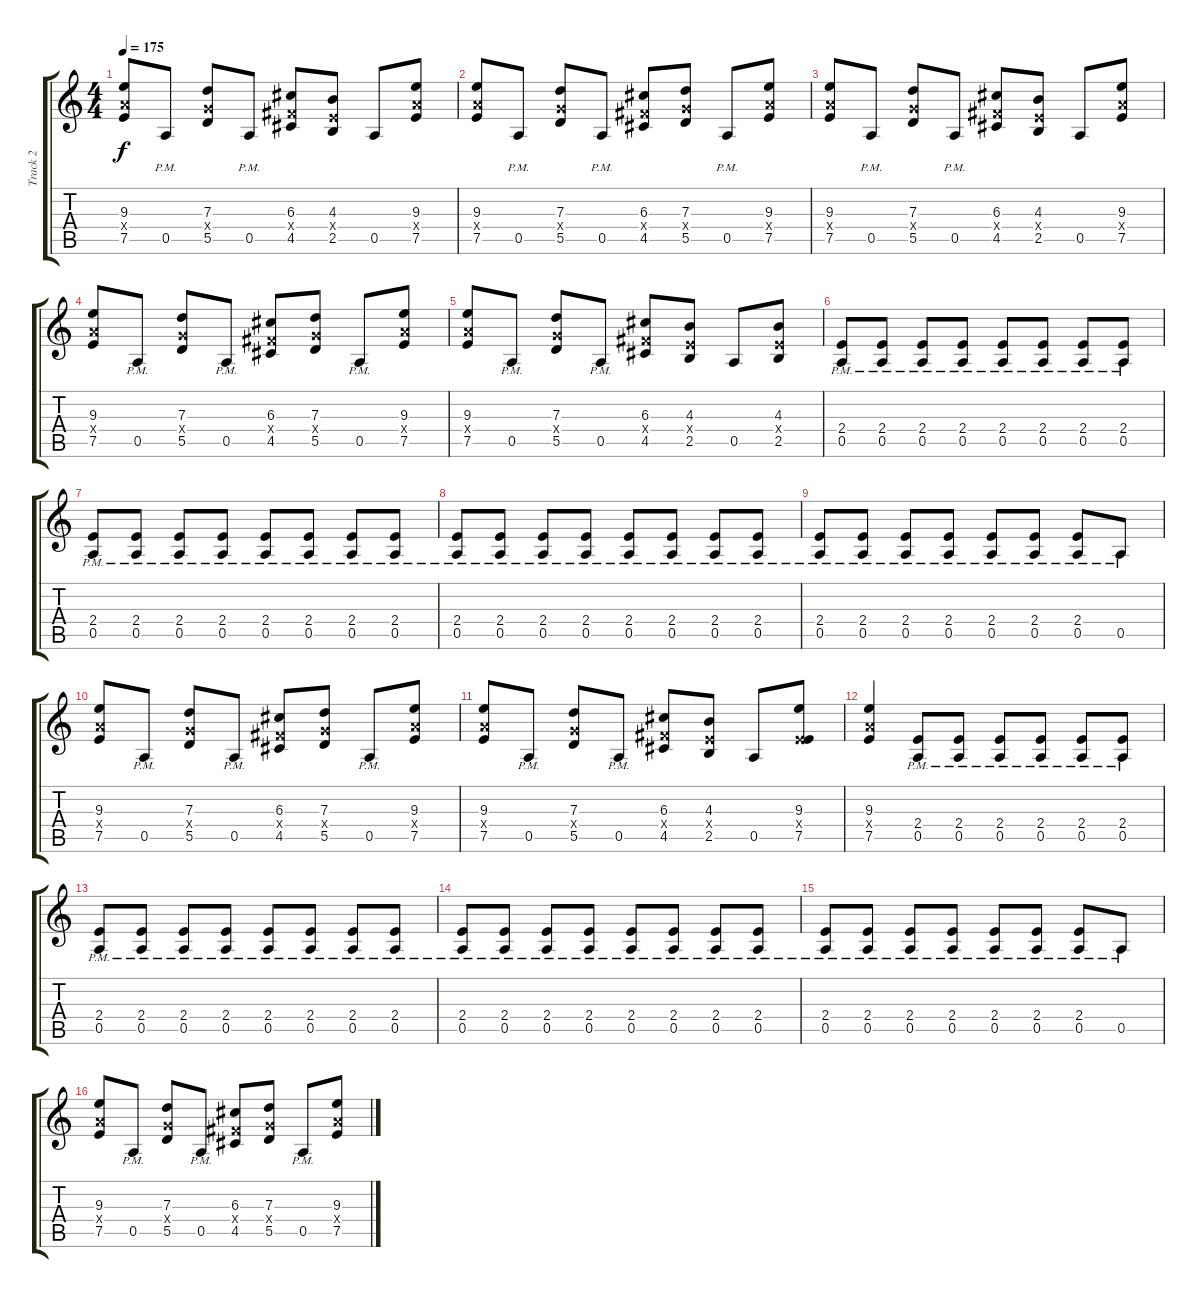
\track ("Track 2" "Track 2") {instrument distortionguitar}
\staff {score tabs}
\tuning (E4 B3 G3 D3 A2 D2) {hide}
\ts (4 4)
\tempo 175
\clef g2
\ks c
(9.3 7.4{x} 7.5).8{dy f} 0.5{pm}.8 (7.3 5.4{x} 5.5).8 0.5{pm}.8 (6.3 4.4{x} 4.5).8 (4.3 2.4{x} 2.5).8 0.5.8 (9.3 7.4{x} 7.5).8 |
(9.3 7.4{x} 7.5).8 0.5{pm}.8 (7.3 5.4{x} 5.5).8 0.5{pm}.8 (6.3 4.4{x} 4.5).8 (7.3 5.4{x} 5.5).8 0.5{pm}.8 (9.3 7.4{x} 7.5).8 |
(9.3 7.4{x} 7.5).8 0.5{pm}.8 (7.3 5.4{x} 5.5).8 0.5{pm}.8 (6.3 4.4{x} 4.5).8 (4.3 2.4{x} 2.5).8 0.5.8 (9.3 7.4{x} 7.5).8 |
(9.3 7.4{x} 7.5).8 0.5{pm}.8 (7.3 5.4{x} 5.5).8 0.5{pm}.8 (6.3 4.4{x} 4.5).8 (7.3 5.4{x} 5.5).8 0.5{pm}.8 (9.3 7.4{x} 7.5).8 |
(9.3 7.4{x} 7.5).8 0.5{pm}.8 (7.3 5.4{x} 5.5).8 0.5{pm}.8 (6.3 4.4{x} 4.5).8 (4.3 2.4{x} 2.5).8 0.5.8 (4.3 2.4{x} 2.5).8 |
(2.4{pm} 0.5{pm}).8 (2.4{pm} 0.5{pm}).8 (2.4{pm} 0.5{pm}).8 (2.4{pm} 0.5{pm}).8 (2.4{pm} 0.5{pm}).8 (2.4{pm} 0.5{pm}).8 (2.4{pm} 0.5{pm}).8 (2.4{pm} 0.5{pm}).8 |
(2.4{pm} 0.5{pm}).8 (2.4{pm} 0.5{pm}).8 (2.4{pm} 0.5{pm}).8 (2.4{pm} 0.5{pm}).8 (2.4{pm} 0.5{pm}).8 (2.4{pm} 0.5{pm}).8 (2.4{pm} 0.5{pm}).8 (2.4{pm} 0.5{pm}).8 |
(2.4{pm} 0.5{pm}).8 (2.4{pm} 0.5{pm}).8 (2.4{pm} 0.5{pm}).8 (2.4{pm} 0.5{pm}).8 (2.4{pm} 0.5{pm}).8 (2.4{pm} 0.5{pm}).8 (2.4{pm} 0.5{pm}).8 (2.4{pm} 0.5{pm}).8 |
(2.4{pm} 0.5{pm}).8 (2.4{pm} 0.5{pm}).8 (2.4{pm} 0.5{pm}).8 (2.4{pm} 0.5{pm}).8 (2.4{pm} 0.5{pm}).8 (2.4{pm} 0.5{pm}).8 (2.4{pm} 0.5{pm}).8 0.5{pm}.8 |
(9.3 7.4{x} 7.5).8 0.5{pm}.8 (7.3 5.4{x} 5.5).8 0.5{pm}.8 (6.3 4.4{x} 4.5).8 (7.3 5.4{x} 5.5).8 0.5{pm}.8 (9.3 7.4{x} 7.5).8 |
(9.3 7.4{x} 7.5).8 0.5{pm}.8 (7.3 5.4{x} 5.5).8 0.5{pm}.8 (6.3 4.4{x} 4.5).8 (4.3 2.4{x} 2.5).8 0.5.8 (9.3 2.4{x} 7.5).8 |
(9.3 7.4{x} 7.5).4 (2.4{pm} 0.5{pm}).8 (2.4{pm} 0.5{pm}).8 (2.4{pm} 0.5{pm}).8 (2.4{pm} 0.5{pm}).8 (2.4{pm} 0.5{pm}).8 (2.4{pm} 0.5{pm}).8 |
(2.4{pm} 0.5{pm}).8 (2.4{pm} 0.5{pm}).8 (2.4{pm} 0.5{pm}).8 (2.4{pm} 0.5{pm}).8 (2.4{pm} 0.5{pm}).8 (2.4{pm} 0.5{pm}).8 (2.4{pm} 0.5{pm}).8 (2.4{pm} 0.5{pm}).8 |
(2.4{pm} 0.5{pm}).8 (2.4{pm} 0.5{pm}).8 (2.4{pm} 0.5{pm}).8 (2.4{pm} 0.5{pm}).8 (2.4{pm} 0.5{pm}).8 (2.4{pm} 0.5{pm}).8 (2.4{pm} 0.5{pm}).8 (2.4{pm} 0.5{pm}).8 |
(2.4{pm} 0.5{pm}).8 (2.4{pm} 0.5{pm}).8 (2.4{pm} 0.5{pm}).8 (2.4{pm} 0.5{pm}).8 (2.4{pm} 0.5{pm}).8 (2.4{pm} 0.5{pm}).8 (2.4{pm} 0.5{pm}).8 0.5{pm}.8 |
(9.3 7.4{x} 7.5).8 0.5{pm}.8 (7.3 5.4{x} 5.5).8 0.5{pm}.8 (6.3 4.4{x} 4.5).8 (7.3 5.4{x} 5.5).8 0.5{pm}.8 (9.3 7.4{x} 7.5).8
